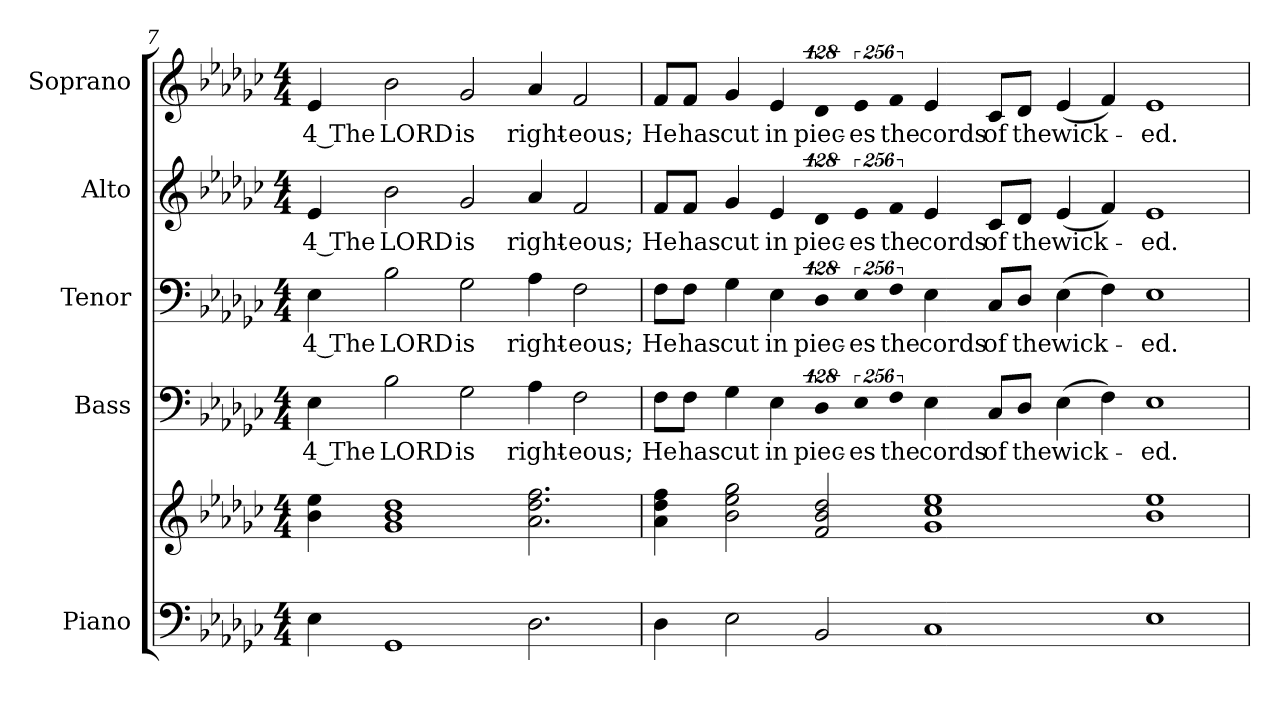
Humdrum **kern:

**kern	**kern	**kern	**text	**kern	**text	**kern	**text	**kern	**text
*part5	*part5	*part4	*part4	*part3	*part3	*part2	*part2	*part1	*part1
*staff6	*staff5	*staff4	*staff4	*staff3	*staff3	*staff2	*staff2	*staff1	*staff1
*I"Piano	*	*I"Bass	*	*I"Tenor	*	*I"Alto	*	*I"Soprano	*
*I'Pno.	*	*I'B.	*	*I'T.	*	*I'A.	*	*I'S.	*
!!LO:PB:g=z
*clefF4	*clefG2	*clefF4	*	*clefF4	*	*clefG2	*	*clefG2	*
*k[b-e-a-d-g-c-]	*k[b-e-a-d-g-c-]	*k[b-e-a-d-g-c-]	*	*k[b-e-a-d-g-c-]	*	*k[b-e-a-d-g-c-]	*	*k[b-e-a-d-g-c-]	*
*G-:	*G-:	*G-:	*	*G-:	*	*G-:	*	*G-:	*
*M4/4	*M4/4	*M4/4	*	*M4/4	*	*M4/4	*	*M4/4	*
=7	=7	=7	=7	=7	=7	=7	=7	=7	=7
!	!	!	!LO:LY:b:color=#000000	!	!	!	!	!	!
!	!	!	!	!	!LO:LY:b:color=#000000	!	!	!	!
!	!	!	!	!	!	!	!LO:LY:b:color=#000000	!	!
!	!	!	!	!	!	!	!	!	!LO:LY:b:color=#000000
4E-i\	4b-i\ 4ee-i	4E-i\	4 The	4E-i\	4 The	4e-i/	4 The	4e-i/	4 The
!	!	!	!LO:LY:b:color=#000000	!	!	!	!	!	!
!	!	!	!	!	!LO:LY:b:color=#000000	!	!	!	!
!	!	!	!	!	!	!	!LO:LY:b:color=#000000	!	!
!	!	!	!	!	!	!	!	!	!LO:LY:b:color=#000000
1GG-i	1g-i 1b-i 1dd-i	2B-i\	LORD	2B-i\	LORD	2b-i\	LORD	2b-i\	LORD
!	!	!	!LO:LY:b:color=#000000	!	!	!	!	!	!
!	!	!	!	!	!LO:LY:b:color=#000000	!	!	!	!
!	!	!	!	!	!	!	!LO:LY:b:color=#000000	!	!
!	!	!	!	!	!	!	!	!	!LO:LY:b:color=#000000
.	.	2G-i\	is	2G-i\	is	2g-i/	is	2g-i/	is
!	!	!	!LO:LY:b:color=#000000	!	!	!	!	!	!
!	!	!	!	!	!LO:LY:b:color=#000000	!	!	!	!
!	!	!	!	!	!	!	!LO:LY:b:color=#000000	!	!
!	!	!	!	!	!	!	!	!	!LO:LY:b:color=#000000
2.D-i\	2.a-i\ 2.dd-i 2.ffi	4A-i\	right-	4A-i\	right-	4a-i/	right-	4a-i/	right-
!	!	!	!LO:LY:b:color=#000000	!	!	!	!	!	!
!	!	!	!	!	!LO:LY:b:color=#000000	!	!	!	!
!	!	!	!	!	!	!	!LO:LY:b:color=#000000	!	!
!	!	!	!	!	!	!	!	!	!LO:LY:b:color=#000000
.	.	2Fi\	-eous;	2Fi\	-eous;	2fi/	-eous;	2fi/	-eous;
!!LO:PB:g=z
=8	=8	=8	=8	=8	=8	=8	=8	=8	=8
!	!	!	!LO:LY:b:color=#000000	!	!	!	!	!	!
!	!	!	!	!	!LO:LY:b:color=#000000	!	!	!	!
!	!	!	!	!	!	!	!LO:LY:b:color=#000000	!	!
!	!	!	!	!	!	!	!	!	!LO:LY:b:color=#000000
4D-i\	4a-i\ 4dd-i 4ffi	8Fi\L	He	8Fi\L	He	8fi/L	He	8fi/L	He
!	!	!	!LO:LY:b:color=#000000	!	!	!	!	!	!
!	!	!	!	!	!LO:LY:b:color=#000000	!	!	!	!
!	!	!	!	!	!	!	!LO:LY:b:color=#000000	!	!
!	!	!	!	!	!	!	!	!	!LO:LY:b:color=#000000
.	.	8Fi\J	has	8Fi\J	has	8fi/J	has	8fi/J	has
!	!	!	!LO:LY:b:color=#000000	!	!	!	!	!	!
!	!	!	!	!	!LO:LY:b:color=#000000	!	!	!	!
!	!	!	!	!	!	!	!LO:LY:b:color=#000000	!	!
!	!	!	!	!	!	!	!	!	!LO:LY:b:color=#000000
2E-i\	2b-i\ 2ee-i 2gg-i	4G-i\	cut	4G-i\	cut	4g-i/	cut	4g-i/	cut
!	!	!	!LO:LY:b:color=#000000	!	!	!	!	!	!
!	!	!	!	!	!LO:LY:b:color=#000000	!	!	!	!
!	!	!	!	!	!	!	!LO:LY:b:color=#000000	!	!
!	!	!	!	!	!	!	!	!	!LO:LY:b:color=#000000
.	.	4E-i\	in	4E-i\	in	4e-i/	in	4e-i/	in
!	!	!LO:N:vis=4	!	!	!	!	!	!	!
!	!	!	!LO:LY:b:color=#000000	!LO:N:vis=4	!	!	!	!	!
!	!	!	!	!	!LO:LY:b:color=#000000	!LO:N:vis=4	!	!	!
!	!	!	!	!	!	!	!LO:LY:b:color=#000000	!LO:N:vis=4	!
!	!	!	!	!	!	!	!	!	!LO:LY:b:color=#000000
2BB-i/	2fi/ 2b-i 2dd-i	512%85D-i\	piec-	512%85D-i\	piec-	512%85d-i/	piec-	512%85d-i/	piec-
!	!	!LO:N:vis=4	!	!	!	!	!	!	!
!	!	!	!LO:LY:b:color=#000000	!LO:N:vis=4	!	!	!	!	!
!	!	!	!	!	!LO:LY:b:color=#000000	!LO:N:vis=4	!	!	!
!	!	!	!	!	!	!	!LO:LY:b:color=#000000	!LO:N:vis=4	!
!	!	!	!	!	!	!	!	!	!LO:LY:b:color=#000000
.	.	1024%171E-i\	-es	1024%171E-i\	-es	1024%171e-i/	-es	1024%171e-i/	-es
!	!	!LO:N:vis=4	!	!	!	!	!	!	!
!	!	!	!LO:LY:b:color=#000000	!LO:N:vis=4	!	!	!	!	!
!	!	!	!	!	!LO:LY:b:color=#000000	!LO:N:vis=4	!	!	!
!	!	!	!	!	!	!	!LO:LY:b:color=#000000	!LO:N:vis=4	!
!	!	!	!	!	!	!	!	!	!LO:LY:b:color=#000000
.	.	1024%171Fi\	the	1024%171Fi\	the	1024%171fi/	the	1024%171fi/	the
!	!	!	!LO:LY:b:color=#000000	!	!	!	!	!	!
!	!	!	!	!	!LO:LY:b:color=#000000	!	!	!	!
!	!	!	!	!	!	!	!LO:LY:b:color=#000000	!	!
!	!	!	!	!	!	!	!	!	!LO:LY:b:color=#000000
1C-i	1g-i 1cc-i 1ee-i	4E-i\	cords	4E-i\	cords	4e-i/	cords	4e-i/	cords
!	!	!	!LO:LY:b:color=#000000	!	!	!	!	!	!
!	!	!	!	!	!LO:LY:b:color=#000000	!	!	!	!
!	!	!	!	!	!	!	!LO:LY:b:color=#000000	!	!
!	!	!	!	!	!	!	!	!	!LO:LY:b:color=#000000
.	.	8C-i/L	of	8C-i/L	of	8c-i/L	of	8c-i/L	of
!	!	!	!LO:LY:b:color=#000000	!	!	!	!	!	!
!	!	!	!	!	!LO:LY:b:color=#000000	!	!	!	!
!	!	!	!	!	!	!	!LO:LY:b:color=#000000	!	!
!	!	!	!	!	!	!	!	!	!LO:LY:b:color=#000000
.	.	8D-i/J	the	8D-i/J	the	8d-i/J	the	8d-i/J	the
!	!	!	!LO:LY:b:color=#000000	!	!	!	!	!	!
!	!	!	!	!	!LO:LY:b:color=#000000	!	!	!	!
!	!	!	!	!	!	!	!LO:LY:b:color=#000000	!	!
!	!	!	!	!	!	!	!	!	!LO:LY:b:color=#000000
.	.	(4E-i\	wick-	(4E-i\	wick-	(4e-i/	wick-	(4e-i/	wick-
.	.	4Fi\)	.	4Fi\)	.	4fi/)	.	4fi/)	.
!	!	!	!LO:LY:b:color=#000000	!	!	!	!	!	!
!	!	!	!	!	!LO:LY:b:color=#000000	!	!	!	!
!	!	!	!	!	!	!	!LO:LY:b:color=#000000	!	!
!	!	!	!	!	!	!	!	!	!LO:LY:b:color=#000000
1E-i	1b-i 1ee-i	1E-i	-ed.	1E-i	-ed.	1e-i	-ed.	1e-i	-ed.
=	=	=	=	=	=	=	=	=	=
*-	*-	*-	*-	*-	*-	*-	*-	*-	*-
